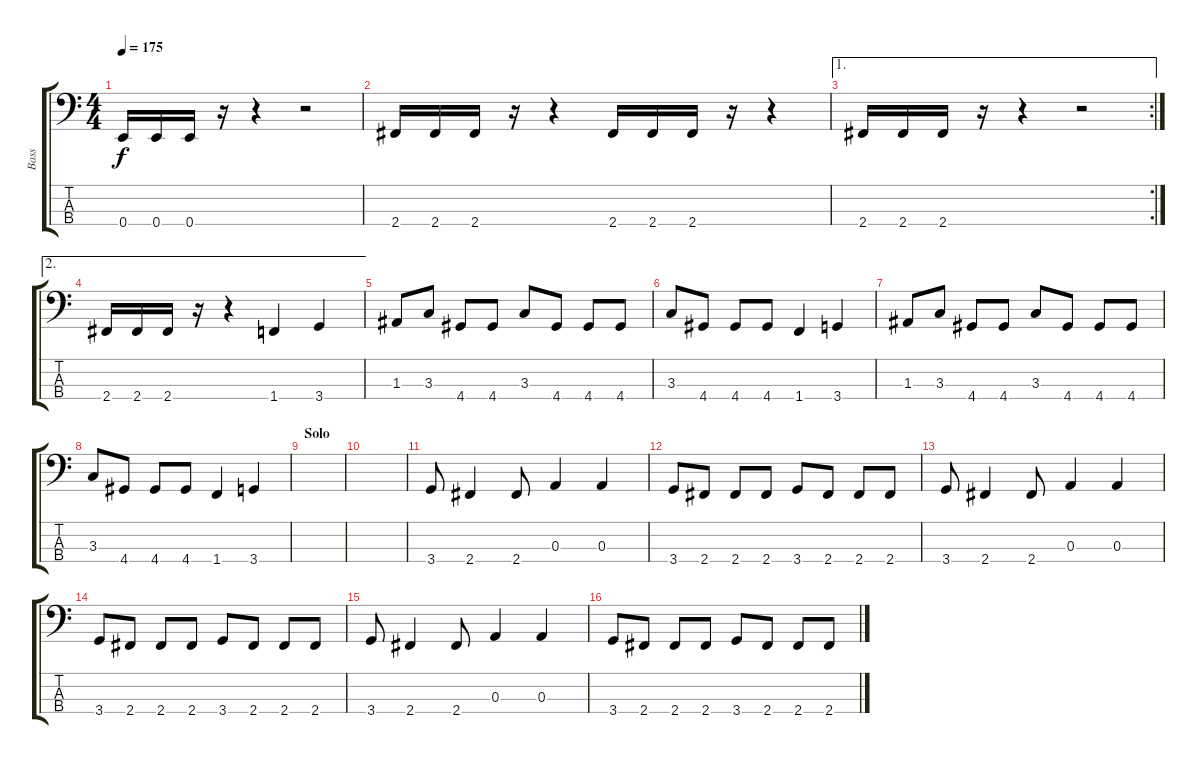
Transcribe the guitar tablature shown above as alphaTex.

\track ("Bass" "Bass") {instrument electricbassfinger}
\staff {score tabs}
\tuning (G2 D2 A1 E1) {hide}
\ts (4 4)
\tempo 175
\clef f4
\ks c
0.4.16{dy f} 0.4.16 0.4.16 r.16 r.4 r.2 |
2.4.16 2.4.16 2.4.16 r.16 r.4 2.4.16 2.4.16 2.4.16 r.16 r.4 |
\ae 1
\rc 2
2.4.16 2.4.16 2.4.16 r.16 r.4 r.2 |
\ae 2
2.4.16 2.4.16 2.4.16 r.16 r.4 1.4.4 3.4.4 |
1.3.8 3.3.8 4.4.8 4.4.8 3.3.8 4.4.8 4.4.8 4.4.8 |
3.3.8 4.4.8 4.4.8 4.4.8 1.4.4 3.4.4 |
1.3.8 3.3.8 4.4.8 4.4.8 3.3.8 4.4.8 4.4.8 4.4.8 |
3.3.8 4.4.8 4.4.8 4.4.8 1.4.4 3.4.4 |
\section ("" "Solo")
|
|
3.4.8 2.4.4 2.4.8 0.3.4 0.3.4 |
3.4.8 2.4.8 2.4.8 2.4.8 3.4.8 2.4.8 2.4.8 2.4.8 |
3.4.8 2.4.4 2.4.8 0.3.4 0.3.4 |
3.4.8 2.4.8 2.4.8 2.4.8 3.4.8 2.4.8 2.4.8 2.4.8 |
3.4.8 2.4.4 2.4.8 0.3.4 0.3.4 |
3.4.8 2.4.8 2.4.8 2.4.8 3.4.8 2.4.8 2.4.8 2.4.8
